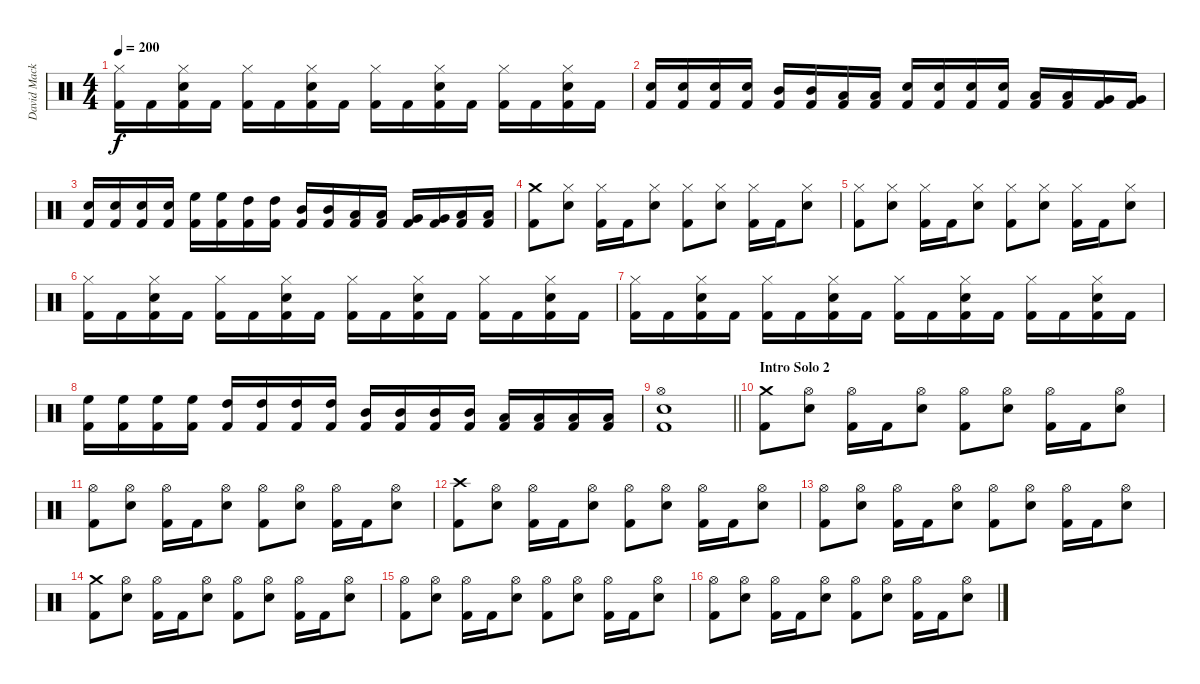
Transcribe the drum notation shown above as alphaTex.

\track ("David Mackintosh (Drums)" "David Mack") {instrument percussion}
\staff {score}
\articulation defaults
\ts (4 4)
\tempo 200
\clef neutral
\ks aminor
("Kick (hit) 2" "Hi-Hat (closed)").16{dy f} "Kick (hit) 2".16 ("Kick (hit) 2" "Snare (hit) 2" "Hi-Hat (closed)").16 "Kick (hit) 2".16 ("Kick (hit) 2" "Hi-Hat (closed)").16 "Kick (hit) 2".16 ("Kick (hit) 2" "Snare (hit) 2" "Hi-Hat (closed)").16 "Kick (hit) 2".16 ("Kick (hit) 2" "Hi-Hat (closed)").16 "Kick (hit) 2".16 ("Kick (hit) 2" "Snare (hit) 2" "Hi-Hat (closed)").16 "Kick (hit) 2".16 ("Kick (hit) 2" "Hi-Hat (closed)").16 "Kick (hit) 2".16 ("Kick (hit) 2" "Snare (hit) 2" "Hi-Hat (closed)").16 "Kick (hit) 2".16 |
("Kick (hit) 2" "Snare (hit) 2").16 ("Kick (hit) 2" "Snare (hit) 2").16 ("Kick (hit) 2" "Snare (hit) 2").16 ("Kick (hit) 2" "Snare (hit) 2").16 ("Kick (hit) 2" "Mid Tom (hit)").16 ("Kick (hit) 2" "Mid Tom (hit)").16 ("Kick (hit) 2" "Low Tom (hit)").16 ("Kick (hit) 2" "Low Tom (hit)").16 ("Kick (hit) 2" "Snare (hit) 2").16 ("Kick (hit) 2" "Snare (hit) 2").16 ("Kick (hit) 2" "Snare (hit) 2").16 ("Kick (hit) 2" "Snare (hit) 2").16 ("Kick (hit) 2" "Low Tom (hit)").16 ("Kick (hit) 2" "Low Tom (hit)").16 ("Kick (hit) 2" "Very Low Tom (hit)").16 ("Kick (hit) 2" "Very Low Tom (hit)").16 |
("Kick (hit) 2" "Snare (hit) 2").16 ("Kick (hit) 2" "Snare (hit) 2").16 ("Kick (hit) 2" "Snare (hit) 2").16 ("Kick (hit) 2" "Snare (hit) 2").16 ("Kick (hit) 2" "High Floor Tom (hit)").16 ("Kick (hit) 2" "High Floor Tom (hit)").16 ("Kick (hit) 2" "High Tom (hit)").16 ("Kick (hit) 2" "High Tom (hit)").16 ("Kick (hit) 2" "Mid Tom (hit)").16 ("Kick (hit) 2" "Mid Tom (hit)").16 ("Kick (hit) 2" "Low Tom (hit)").16 ("Kick (hit) 2" "Low Tom (hit)").16 ("Kick (hit) 2" "Very Low Tom (hit)").16 ("Kick (hit) 2" "Very Low Tom (hit)").16 ("Kick (hit) 2" "Low Floor Tom (hit)").16 ("Kick (hit) 2" "Low Floor Tom (hit)").16 |
("Kick (hit) 2" "Crash medium (hit)").8 ("Snare (hit) 2" "Hi-Hat (closed)").8 ("Kick (hit) 2" "Hi-Hat (closed)").16 "Kick (hit) 2".16 ("Snare (hit) 2" "Hi-Hat (closed)").8 ("Kick (hit) 2" "Hi-Hat (closed)").8 ("Snare (hit) 2" "Hi-Hat (closed)").8 ("Kick (hit) 2" "Hi-Hat (closed)").16 "Kick (hit) 2".16 ("Snare (hit) 2" "Hi-Hat (closed)").8 |
("Kick (hit) 2" "Hi-Hat (closed)").8 ("Snare (hit) 2" "Hi-Hat (closed)").8 ("Kick (hit) 2" "Hi-Hat (closed)").16 "Kick (hit) 2".16 ("Snare (hit) 2" "Hi-Hat (closed)").8 ("Kick (hit) 2" "Hi-Hat (closed)").8 ("Snare (hit) 2" "Hi-Hat (closed)").8 ("Kick (hit) 2" "Hi-Hat (closed)").16 "Kick (hit) 2".16 ("Snare (hit) 2" "Hi-Hat (closed)").8 |
("Kick (hit) 2" "Hi-Hat (closed)").16 "Kick (hit) 2".16 ("Kick (hit) 2" "Snare (hit) 2" "Hi-Hat (closed)").16 "Kick (hit) 2".16 ("Kick (hit) 2" "Hi-Hat (closed)").16 "Kick (hit) 2".16 ("Kick (hit) 2" "Snare (hit) 2" "Hi-Hat (closed)").16 "Kick (hit) 2".16 ("Kick (hit) 2" "Hi-Hat (closed)").16 "Kick (hit) 2".16 ("Kick (hit) 2" "Snare (hit) 2" "Hi-Hat (closed)").16 "Kick (hit) 2".16 ("Kick (hit) 2" "Hi-Hat (closed)").16 "Kick (hit) 2".16 ("Kick (hit) 2" "Snare (hit) 2" "Hi-Hat (closed)").16 "Kick (hit) 2".16 |
("Kick (hit) 2" "Hi-Hat (closed)").16 "Kick (hit) 2".16 ("Kick (hit) 2" "Snare (hit) 2" "Hi-Hat (closed)").16 "Kick (hit) 2".16 ("Kick (hit) 2" "Hi-Hat (closed)").16 "Kick (hit) 2".16 ("Kick (hit) 2" "Snare (hit) 2" "Hi-Hat (closed)").16 "Kick (hit) 2".16 ("Kick (hit) 2" "Hi-Hat (closed)").16 "Kick (hit) 2".16 ("Kick (hit) 2" "Snare (hit) 2" "Hi-Hat (closed)").16 "Kick (hit) 2".16 ("Kick (hit) 2" "Hi-Hat (closed)").16 "Kick (hit) 2".16 ("Kick (hit) 2" "Snare (hit) 2" "Hi-Hat (closed)").16 "Kick (hit) 2".16 |
("Kick (hit) 2" "High Floor Tom (hit)").16 ("Kick (hit) 2" "High Floor Tom (hit)").16 ("Kick (hit) 2" "High Floor Tom (hit)").16 ("Kick (hit) 2" "High Floor Tom (hit)").16 ("Kick (hit) 2" "High Tom (hit)").16 ("Kick (hit) 2" "High Tom (hit)").16 ("Kick (hit) 2" "High Tom (hit)").16 ("Kick (hit) 2" "High Tom (hit)").16 ("Kick (hit) 2" "Mid Tom (hit)").16 ("Kick (hit) 2" "Mid Tom (hit)").16 ("Kick (hit) 2" "Mid Tom (hit)").16 ("Kick (hit) 2" "Mid Tom (hit)").16 ("Kick (hit) 2" "Low Tom (hit)").16 ("Kick (hit) 2" "Low Tom (hit)").16 ("Kick (hit) 2" "Low Tom (hit)").16 ("Kick (hit) 2" "Low Tom (hit)").16 |
\barLineRight lightlight
("Kick (hit) 2" "Snare (hit) 2" "Hi-Hat (open)").1 |
\section ("" "Intro Solo 2")
("Kick (hit) 2" "Crash medium (hit)").8 ("Snare (hit) 2" "Hi-Hat (open)").8 ("Kick (hit) 2" "Hi-Hat (open)").16 "Kick (hit) 2".16 ("Snare (hit) 2" "Hi-Hat (open)").8 ("Kick (hit) 2" "Hi-Hat (open)").8 ("Snare (hit) 2" "Hi-Hat (open)").8 ("Kick (hit) 2" "Hi-Hat (open)").16 "Kick (hit) 2".16 ("Snare (hit) 2" "Hi-Hat (open)").8 |
("Kick (hit) 2" "Hi-Hat (open)").8 ("Snare (hit) 2" "Hi-Hat (open)").8 ("Kick (hit) 2" "Hi-Hat (open)").16 "Kick (hit) 2".16 ("Snare (hit) 2" "Hi-Hat (open)").8 ("Kick (hit) 2" "Hi-Hat (open)").8 ("Snare (hit) 2" "Hi-Hat (open)").8 ("Kick (hit) 2" "Hi-Hat (open)").16 "Kick (hit) 2".16 ("Snare (hit) 2" "Hi-Hat (open)").8 |
("Kick (hit) 2" "Crash high (hit)").8 ("Snare (hit) 2" "Hi-Hat (open)").8 ("Kick (hit) 2" "Hi-Hat (open)").16 "Kick (hit) 2".16 ("Snare (hit) 2" "Hi-Hat (open)").8 ("Kick (hit) 2" "Hi-Hat (open)").8 ("Snare (hit) 2" "Hi-Hat (open)").8 ("Kick (hit) 2" "Hi-Hat (open)").16 "Kick (hit) 2".16 ("Snare (hit) 2" "Hi-Hat (open)").8 |
("Kick (hit) 2" "Hi-Hat (open)").8 ("Snare (hit) 2" "Hi-Hat (open)").8 ("Kick (hit) 2" "Hi-Hat (open)").16 "Kick (hit) 2".16 ("Snare (hit) 2" "Hi-Hat (open)").8 ("Kick (hit) 2" "Hi-Hat (open)").8 ("Snare (hit) 2" "Hi-Hat (open)").8 ("Kick (hit) 2" "Hi-Hat (open)").16 "Kick (hit) 2".16 ("Snare (hit) 2" "Hi-Hat (open)").8 |
("Kick (hit) 2" "Crash medium (hit)").8 ("Snare (hit) 2" "Hi-Hat (open)").8 ("Kick (hit) 2" "Hi-Hat (open)").16 "Kick (hit) 2".16 ("Snare (hit) 2" "Hi-Hat (open)").8 ("Kick (hit) 2" "Hi-Hat (open)").8 ("Snare (hit) 2" "Hi-Hat (open)").8 ("Kick (hit) 2" "Hi-Hat (open)").16 "Kick (hit) 2".16 ("Snare (hit) 2" "Hi-Hat (open)").8 |
("Kick (hit) 2" "Hi-Hat (open)").8 ("Snare (hit) 2" "Hi-Hat (open)").8 ("Kick (hit) 2" "Hi-Hat (open)").16 "Kick (hit) 2".16 ("Snare (hit) 2" "Hi-Hat (open)").8 ("Kick (hit) 2" "Hi-Hat (open)").8 ("Snare (hit) 2" "Hi-Hat (open)").8 ("Kick (hit) 2" "Hi-Hat (open)").16 "Kick (hit) 2".16 ("Snare (hit) 2" "Hi-Hat (open)").8 |
("Kick (hit) 2" "Hi-Hat (open)").8 ("Snare (hit) 2" "Hi-Hat (open)").8 ("Kick (hit) 2" "Hi-Hat (open)").16 "Kick (hit) 2".16 ("Snare (hit) 2" "Hi-Hat (open)").8 ("Kick (hit) 2" "Hi-Hat (open)").8 ("Snare (hit) 2" "Hi-Hat (open)").8 ("Kick (hit) 2" "Hi-Hat (open)").16 "Kick (hit) 2".16 ("Snare (hit) 2" "Hi-Hat (open)").8
